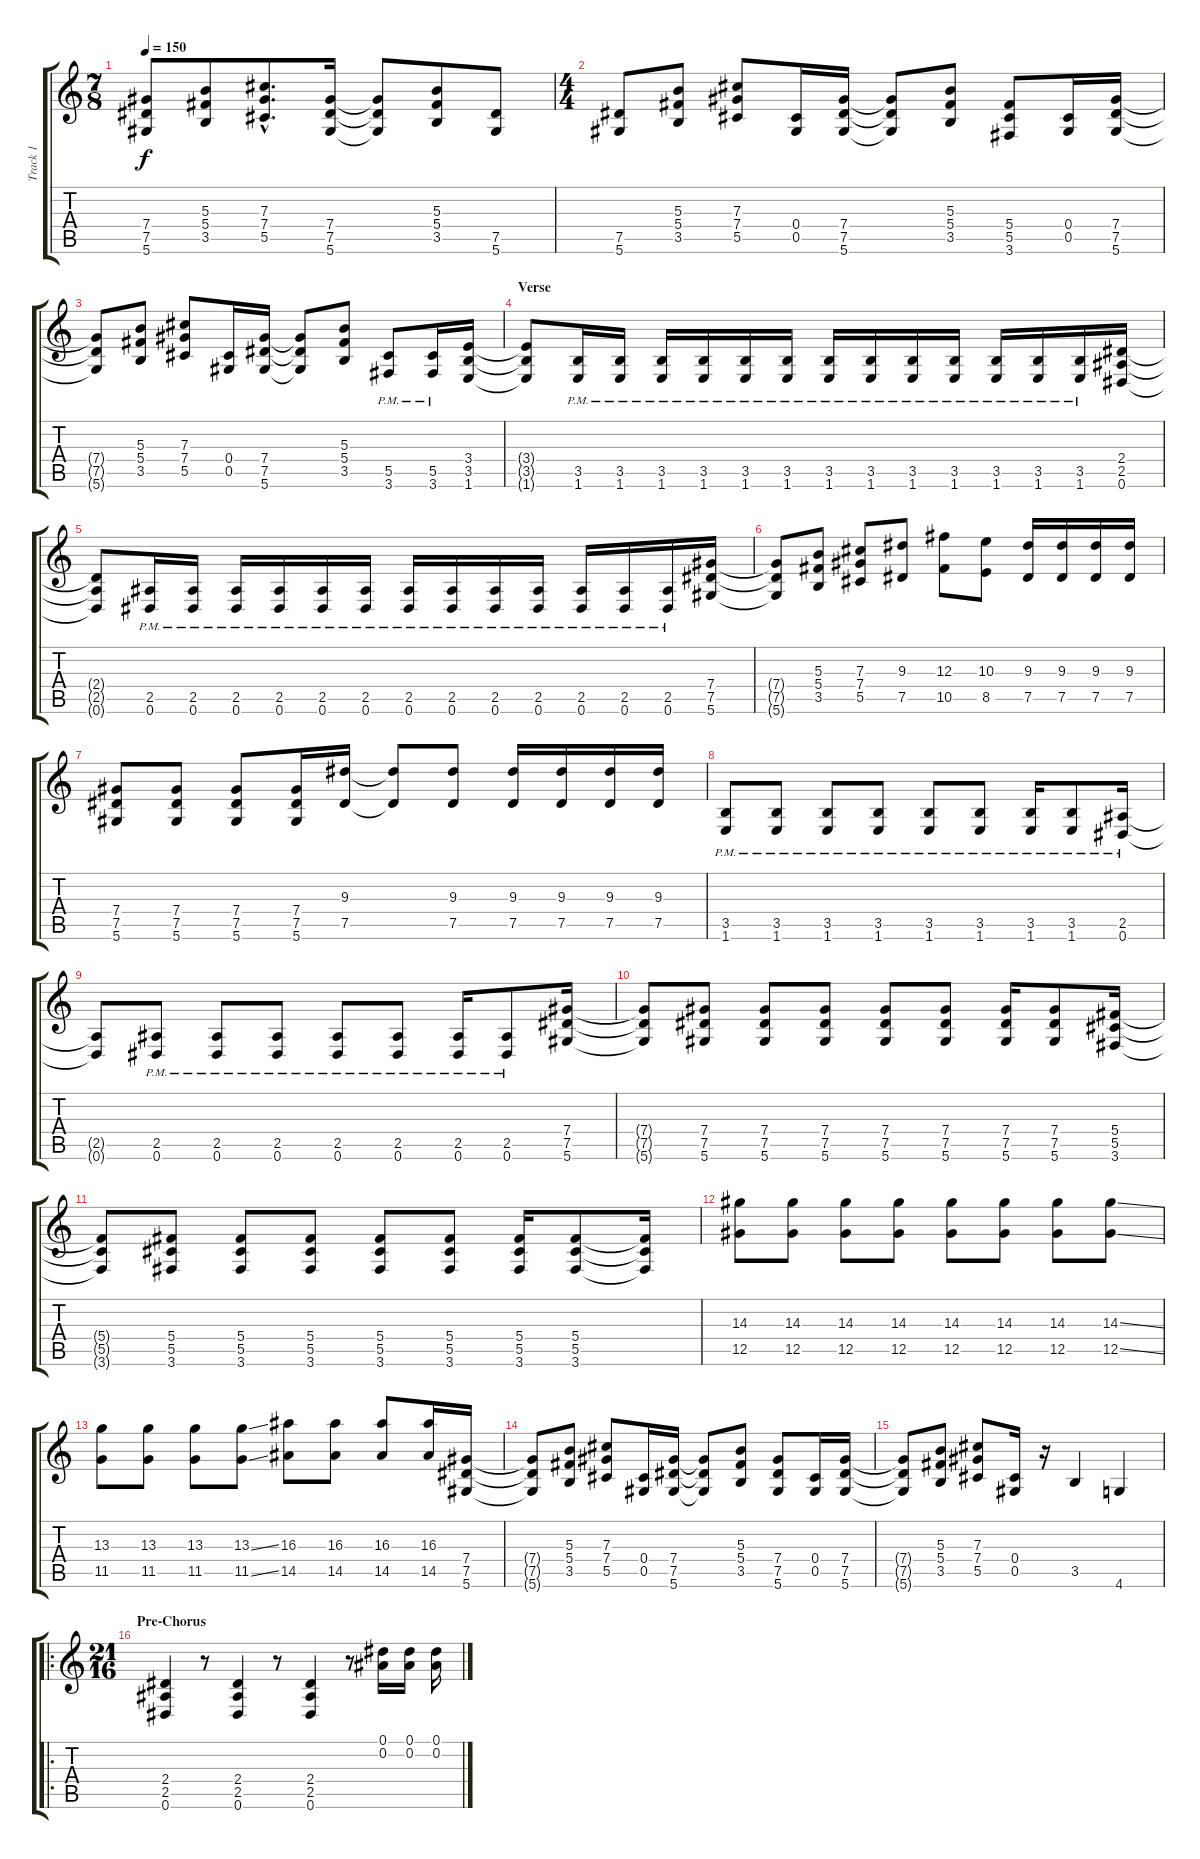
\track ("Track 1" "Track 1") {instrument distortionguitar}
\staff {score tabs}
\tuning (Eb4 Bb3 Gb3 Db3 Ab2 Eb2) {hide}
\ts (7 8)
\tempo 150
\clef g2
\ks c
(7.4{t} 7.5{t} 5.6{t}).8{dy f} (5.3 5.4 3.5).8 (7.3{hac} 7.4{hac} 5.5{hac}).8{d} (7.4 7.5 5.6).16 (7.4{t} 7.5{t} 5.6{t}).8 (5.3 5.4 3.5).8 (7.5 5.6).8 |
\ts (4 4)
(7.5 5.6).8 (5.3 5.4 3.5).8 (7.3 7.4 5.5).8 (0.4 0.5).16 (7.4 7.5 5.6).16 (7.4{t} 7.5{t} 5.6{t}).8 (5.3 5.4 3.5).8 (5.4 5.5 3.6).8 (0.4 0.5).16 (7.4 7.5 5.6).16 |
(7.4{t} 7.5{t} 5.6{t}).8 (5.3 5.4 3.5).8 (7.3 7.4 5.5).8 (0.4 0.5).16 (7.4 7.5 5.6).16 (7.4{t} 7.5{t} 5.6{t}).8 (5.3 5.4 3.5).8 (5.5{pm} 3.6{pm}).8 (5.5{pm} 3.6{pm}).16 (3.4 3.5 1.6).16 |
\section ("" "Verse")
(3.4{t} 3.5{t} 1.6{t}).8 (3.5{pm} 1.6{pm}).16 (3.5{pm} 1.6{pm}).16 (3.5{pm} 1.6{pm}).16 (3.5{pm} 1.6{pm}).16 (3.5{pm} 1.6{pm}).16 (3.5{pm} 1.6{pm}).16 (3.5{pm} 1.6{pm}).16 (3.5{pm} 1.6{pm}).16 (3.5{pm} 1.6{pm}).16 (3.5{pm} 1.6{pm}).16 (3.5{pm} 1.6{pm}).16 (3.5{pm} 1.6{pm}).16 (3.5{pm} 1.6{pm}).16 (2.4 2.5 0.6).16 |
(2.4{t} 2.5{t} 0.6{t}).8 (2.5{pm} 0.6{pm}).16 (2.5{pm} 0.6{pm}).16 (2.5{pm} 0.6{pm}).16 (2.5{pm} 0.6{pm}).16 (2.5{pm} 0.6{pm}).16 (2.5{pm} 0.6{pm}).16 (2.5{pm} 0.6{pm}).16 (2.5{pm} 0.6{pm}).16 (2.5{pm} 0.6{pm}).16 (2.5{pm} 0.6{pm}).16 (2.5{pm} 0.6{pm}).16 (2.5{pm} 0.6{pm}).16 (2.5{pm} 0.6{pm}).16 (7.4 7.5 5.6).16 |
(7.4{t} 7.5{t} 5.6{t}).8 (5.3 5.4 3.5).8 (7.3 7.4 5.5).8 (9.3 7.5).8 (12.3 10.5).8 (10.3 8.5).8 (9.3 7.5).16 (9.3 7.5).16 (9.3 7.5).16 (9.3 7.5).16 |
(7.4 7.5 5.6).8 (7.4 7.5 5.6).8 (7.4 7.5 5.6).8 (7.4 7.5 5.6).16 (9.3 7.5).16 (9.3{t} 7.5{t}).8 (9.3 7.5).8 (9.3 7.5).16 (9.3 7.5).16 (9.3 7.5).16 (9.3 7.5).16 |
(3.5{pm} 1.6{pm}).8 (3.5{pm} 1.6{pm}).8 (3.5{pm} 1.6{pm}).8 (3.5{pm} 1.6{pm}).8 (3.5{pm} 1.6{pm}).8 (3.5{pm} 1.6{pm}).8 (3.5{pm} 1.6{pm}).16 (3.5{pm} 1.6{pm}).8 (2.5{pm} 0.6{pm}).16 |
(2.5{t} 0.6{t}).8 (2.5{pm} 0.6{pm}).8 (2.5{pm} 0.6{pm}).8 (2.5{pm} 0.6{pm}).8 (2.5{pm} 0.6{pm}).8 (2.5{pm} 0.6{pm}).8 (2.5{pm} 0.6{pm}).16 (2.5{pm} 0.6{pm}).8 (7.4 7.5 5.6).16 |
(7.4{t} 7.5{t} 5.6{t}).8 (7.4 7.5 5.6).8 (7.4 7.5 5.6).8 (7.4 7.5 5.6).8 (7.4 7.5 5.6).8 (7.4 7.5 5.6).8 (7.4 7.5 5.6).16 (7.4 7.5 5.6).8 (5.4 5.5 3.6).16 |
(5.4{t} 5.5{t} 3.6{t}).8 (5.4 5.5 3.6).8 (5.4 5.5 3.6).8 (5.4 5.5 3.6).8 (5.4 5.5 3.6).8 (5.4 5.5 3.6).8 (5.4 5.5 3.6).16 (5.4 5.5 3.6).8 (5.4{t} 5.5{t} 3.6{t}).16 |
(14.3 12.5).8 (14.3 12.5).8 (14.3 12.5).8 (14.3 12.5).8 (14.3 12.5).8 (14.3 12.5).8 (14.3 12.5).8 (14.3{ss} 12.5{ss}).8 |
(13.3 11.5).8 (13.3 11.5).8 (13.3 11.5).8 (13.3{ss} 11.5{ss}).8 (16.3 14.5).8 (16.3 14.5).8 (16.3 14.5).8 (16.3 14.5).16 (7.4 7.5 5.6).16 |
(7.4{t} 7.5{t} 5.6{t}).8 (5.3 5.4 3.5).8 (7.3 7.4 5.5).8 (0.4 0.5).16 (7.4 7.5 5.6).16 (7.4{t} 7.5{t} 5.6{t}).8 (5.3 5.4 3.5).8 (7.4 7.5 5.6).8 (0.4 0.5).16 (7.4 7.5 5.6).16 |
(7.4{t} 7.5{t} 5.6{t}).8 (5.3 5.4 3.5).8 (7.3 7.4 5.5).8 (0.4 0.5).16 r.16 3.5.4 4.6.4 |
\ro
\ts (21 16)
\section ("" "Pre-Chorus")
(2.4 2.5 0.6).4 r.8 (2.4 2.5 0.6).4 r.8 (2.4 2.5 0.6).4 r.8 (0.1 0.2).16 (0.1 0.2).16 (0.1 0.2).16
